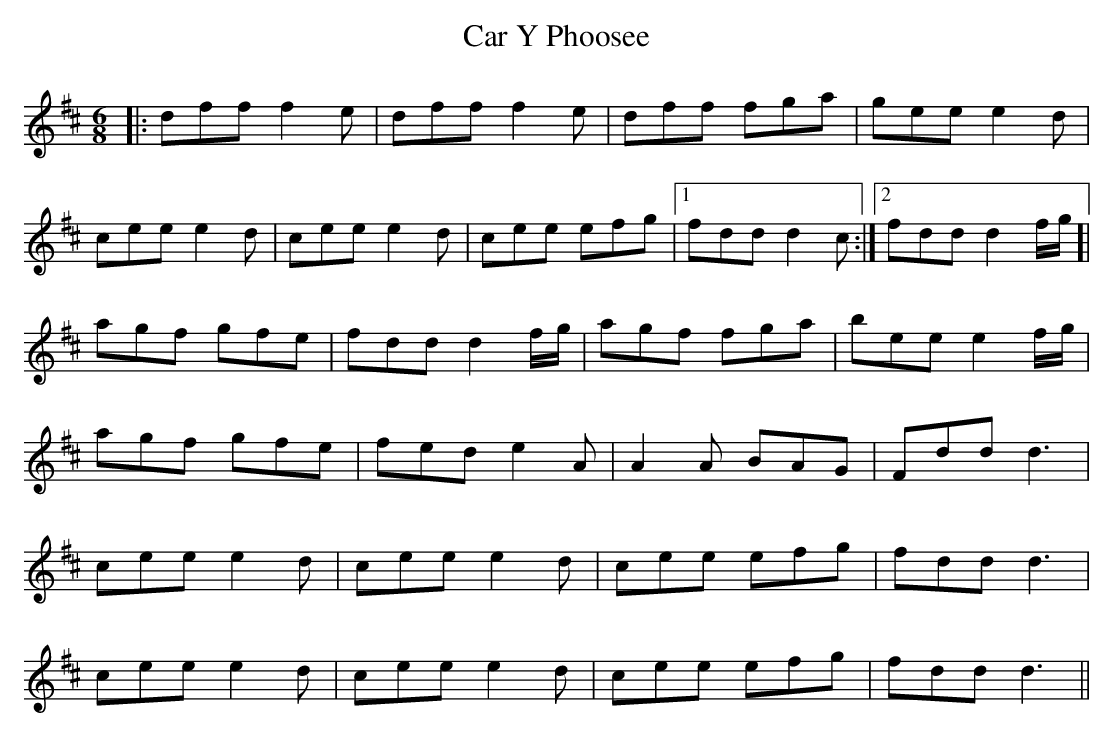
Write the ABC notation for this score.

X:1
T: Car Y Phoosee
M: 6/8
L: 1/8
K: Dmaj
|:dff f2e|dff f2e|dff fga|gee e2d|
cee e2d|cee e2d|cee efg|1 fdd d2c:|2 fdd d2 f/g/]|
agf gfe|fdd d2f/g/|agf fga|bee e2f/g/|
agf gfe|fed e2A|A2A BAG|Fdd d3|
cee e2d|cee e2d|cee efg|fdd d3|
cee e2d|cee e2d|cee efg|fdd d3||
